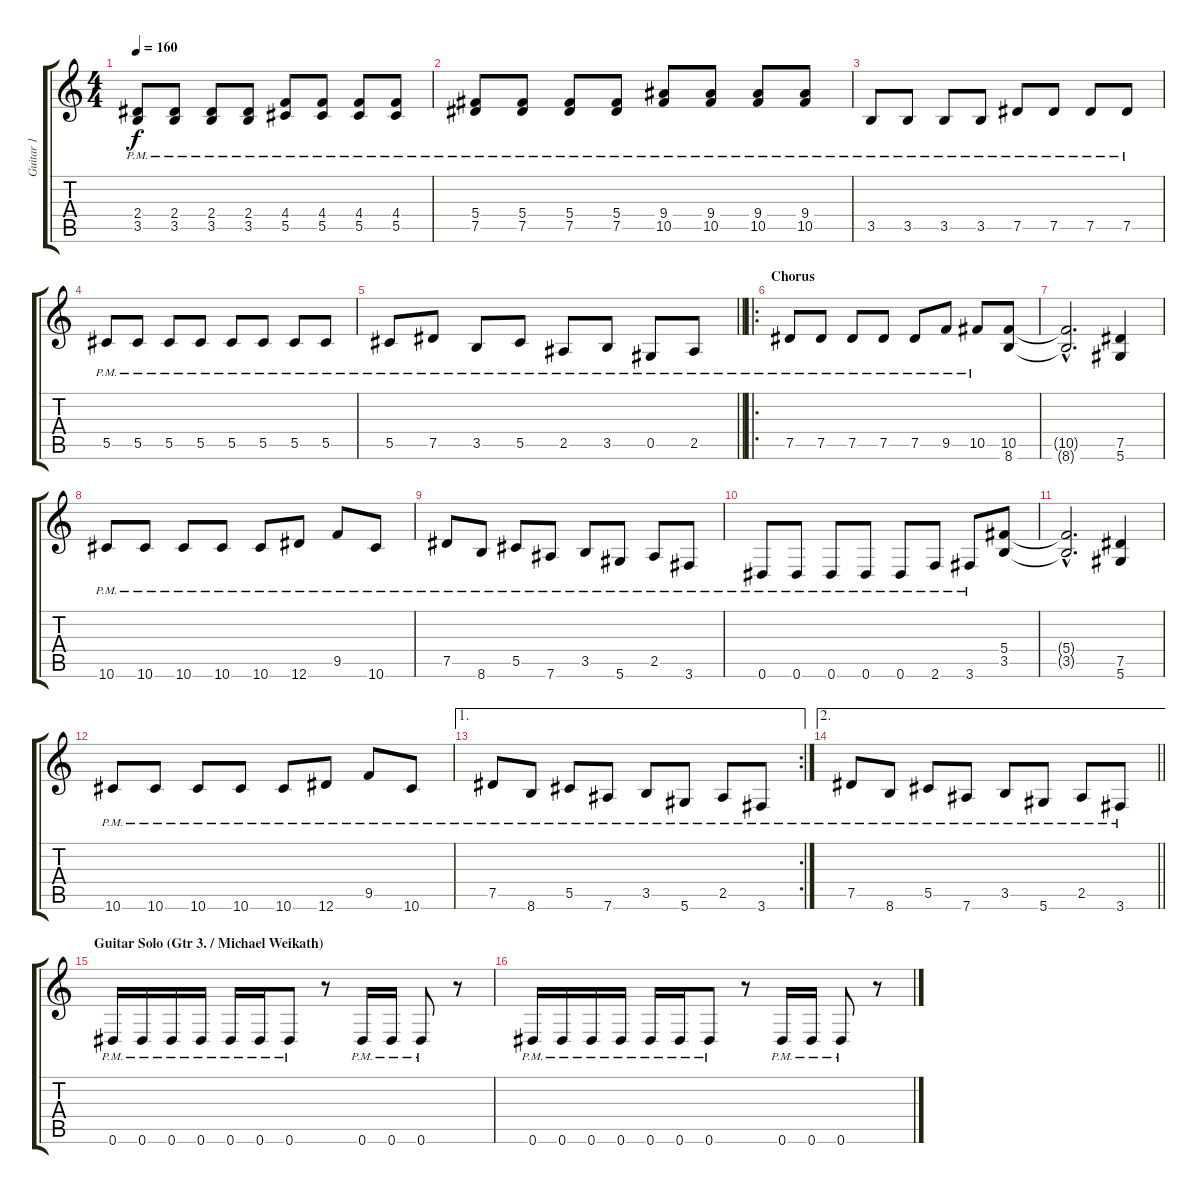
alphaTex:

\track ("Guitar 1" "Guitar 1") {instrument distortionguitar}
\staff {score tabs}
\tuning (Eb4 Bb3 Gb3 Db3 Ab2 Eb2) {hide}
\ts (4 4)
\tempo 160
\clef g2
\ks c
(2.4{pm} 3.5{pm}).8{dy f} (2.4{pm} 3.5{pm}).8 (2.4{pm} 3.5{pm}).8 (2.4{pm} 3.5{pm}).8 (4.4{pm} 5.5{pm}).8 (4.4{pm} 5.5{pm}).8 (4.4{pm} 5.5{pm}).8 (4.4{pm} 5.5{pm}).8 |
(5.4{pm} 7.5{pm}).8 (5.4{pm} 7.5{pm}).8 (5.4{pm} 7.5{pm}).8 (5.4{pm} 7.5{pm}).8 (9.4{pm} 10.5{pm}).8 (9.4{pm} 10.5{pm}).8 (9.4{pm} 10.5{pm}).8 (9.4{pm} 10.5{pm}).8 |
3.5{pm}.8 3.5{pm}.8 3.5{pm}.8 3.5{pm}.8 7.5{pm}.8 7.5{pm}.8 7.5{pm}.8 7.5{pm}.8 |
5.5{pm}.8 5.5{pm}.8 5.5{pm}.8 5.5{pm}.8 5.5{pm}.8 5.5{pm}.8 5.5{pm}.8 5.5{pm}.8 |
\barLineRight lightlight
5.5{pm}.8 7.5{pm}.8 3.5{pm}.8 5.5{pm}.8 2.5{pm}.8 3.5{pm}.8 0.5{pm}.8 2.5{pm}.8 |
\ro
\section ("" "Chorus")
7.5{pm}.8 7.5{pm}.8 7.5{pm}.8 7.5{pm}.8 7.5{pm}.8 9.5{pm}.8 10.5{pm}.8 (10.5 8.6).8 |
(10.5{hac t} 8.6{hac t}).2{d} (7.5 5.6).4 |
10.6{pm}.8 10.6{pm}.8 10.6{pm}.8 10.6{pm}.8 10.6{pm}.8 12.6{pm}.8 9.5{pm}.8 10.6{pm}.8 |
7.5{pm}.8 8.6{pm}.8 5.5{pm}.8 7.6{pm}.8 3.5{pm}.8 5.6{pm}.8 2.5{pm}.8 3.6{pm}.8 |
0.6{pm}.8 0.6{pm}.8 0.6{pm}.8 0.6{pm}.8 0.6{pm}.8 2.6{pm}.8 3.6{pm}.8 (5.4 3.5).8 |
(5.4{hac t} 3.5{hac t}).2{d} (7.5 5.6).4 |
10.6{pm}.8 10.6{pm}.8 10.6{pm}.8 10.6{pm}.8 10.6{pm}.8 12.6{pm}.8 9.5{pm}.8 10.6{pm}.8 |
\ae 1
\rc 2
7.5{pm}.8 8.6{pm}.8 5.5{pm}.8 7.6{pm}.8 3.5{pm}.8 5.6{pm}.8 2.5{pm}.8 3.6{pm}.8 |
\ae 2
\barLineRight lightlight
7.5{pm}.8 8.6{pm}.8 5.5{pm}.8 7.6{pm}.8 3.5{pm}.8 5.6{pm}.8 2.5{pm}.8 3.6{pm}.8 |
\section ("" "Guitar Solo (Gtr 3. / Michael Weikath)")
0.6{pm}.16 0.6{pm}.16 0.6{pm}.16 0.6{pm}.16 0.6{pm}.16 0.6{pm}.16 0.6{pm}.8 r.8 0.6{pm}.16 0.6{pm}.16 0.6{pm}.8 r.8 |
0.6{pm}.16 0.6{pm}.16 0.6{pm}.16 0.6{pm}.16 0.6{pm}.16 0.6{pm}.16 0.6{pm}.8 r.8 0.6{pm}.16 0.6{pm}.16 0.6{pm}.8 r.8
